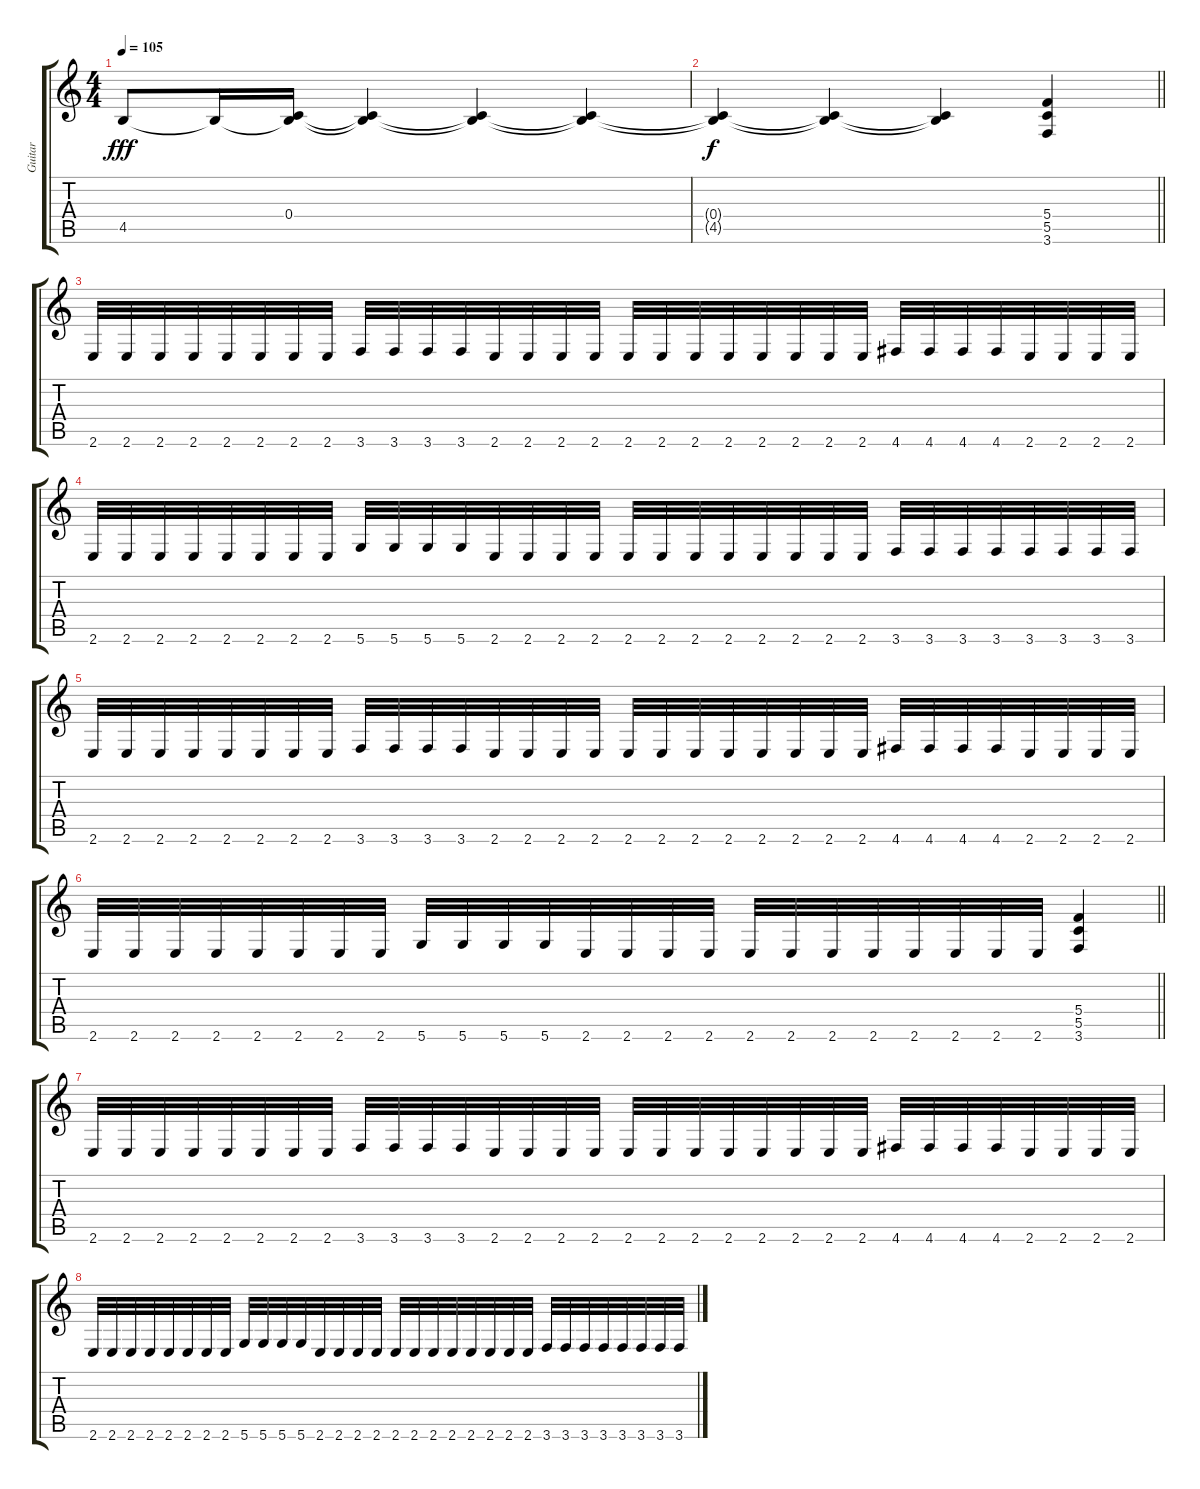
\track ("Guitar" "Guitar") {instrument electricguitarclean}
\staff {score tabs}
\tuning (D4 A3 F3 C3 G2 D2) {hide}
\ts (4 4)
\tempo 105
\clef g2
\ks c
4.5.8{dy fff} 4.5{t}.16 (0.4 4.5{t}).16 (0.4{t} 4.5{t}).4 (0.4{t} 4.5{t}).4 (0.4{t} 4.5{t}).4 |
\barLineRight lightlight
(0.4{t} 4.5{t}).4{dy f} (0.4{t} 4.5{t}).4 (0.4{t} 4.5{t}).4 (5.4 5.5 3.6).4{instrument overdrivenguitar} |
\section ("" "")
2.6.32 2.6.32 2.6.32 2.6.32 2.6.32 2.6.32 2.6.32 2.6.32 3.6.32 3.6.32 3.6.32 3.6.32 2.6.32 2.6.32 2.6.32 2.6.32 2.6.32 2.6.32 2.6.32 2.6.32 2.6.32 2.6.32 2.6.32 2.6.32 4.6.32 4.6.32 4.6.32 4.6.32 2.6.32 2.6.32 2.6.32 2.6.32 |
2.6.32 2.6.32 2.6.32 2.6.32 2.6.32 2.6.32 2.6.32 2.6.32 5.6.32 5.6.32 5.6.32 5.6.32 2.6.32 2.6.32 2.6.32 2.6.32 2.6.32 2.6.32 2.6.32 2.6.32 2.6.32 2.6.32 2.6.32 2.6.32 3.6.32 3.6.32 3.6.32 3.6.32 3.6.32 3.6.32 3.6.32 3.6.32 |
2.6.32 2.6.32 2.6.32 2.6.32 2.6.32 2.6.32 2.6.32 2.6.32 3.6.32 3.6.32 3.6.32 3.6.32 2.6.32 2.6.32 2.6.32 2.6.32 2.6.32 2.6.32 2.6.32 2.6.32 2.6.32 2.6.32 2.6.32 2.6.32 4.6.32 4.6.32 4.6.32 4.6.32 2.6.32 2.6.32 2.6.32 2.6.32 |
\barLineRight lightlight
2.6.32 2.6.32 2.6.32 2.6.32 2.6.32 2.6.32 2.6.32 2.6.32 5.6.32 5.6.32 5.6.32 5.6.32 2.6.32 2.6.32 2.6.32 2.6.32 2.6.32 2.6.32 2.6.32 2.6.32 2.6.32 2.6.32 2.6.32 2.6.32 (5.4 5.5 3.6).4 |
\section ("" "")
2.6.32 2.6.32 2.6.32 2.6.32 2.6.32 2.6.32 2.6.32 2.6.32 3.6.32 3.6.32 3.6.32 3.6.32 2.6.32 2.6.32 2.6.32 2.6.32 2.6.32 2.6.32 2.6.32 2.6.32 2.6.32 2.6.32 2.6.32 2.6.32 4.6.32 4.6.32 4.6.32 4.6.32 2.6.32 2.6.32 2.6.32 2.6.32 |
2.6.32 2.6.32 2.6.32 2.6.32 2.6.32 2.6.32 2.6.32 2.6.32 5.6.32 5.6.32 5.6.32 5.6.32 2.6.32 2.6.32 2.6.32 2.6.32 2.6.32 2.6.32 2.6.32 2.6.32 2.6.32 2.6.32 2.6.32 2.6.32 3.6.32 3.6.32 3.6.32 3.6.32 3.6.32 3.6.32 3.6.32 3.6.32
